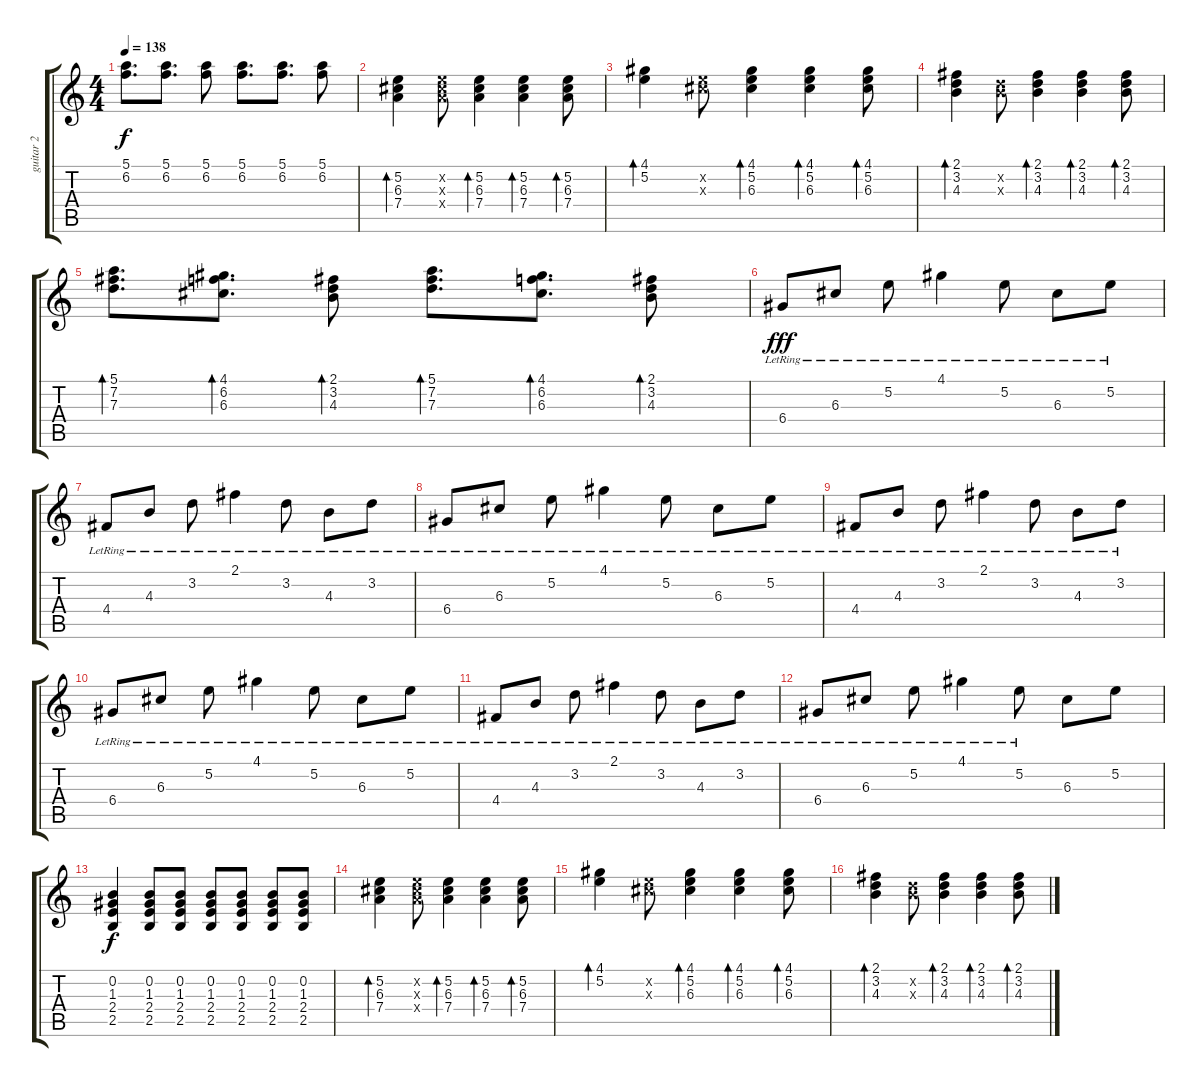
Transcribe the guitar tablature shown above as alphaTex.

\track ("guitar 2" "guitar 2") {instrument overdrivenguitar}
\staff {score tabs}
\tuning (E4 B3 G3 D3 A2 E2) {hide}
\ts (4 4)
\tempo 138
\clef g2
\ks c
(5.1 6.2).8{d dy f} (5.1 6.2).8{d} (5.1 6.2).8 (5.1 6.2).8{d} (5.1 6.2).8{d} (5.1 6.2).8 |
(5.2 6.3 7.4).4{bd 240} (5.2{x} 6.3{x} 7.4{x}).8 (5.2 6.3 7.4).4{bd 240} (5.2 6.3 7.4).4{bd 240} (5.2 6.3 7.4).8{bd 240} |
(4.1 5.2).4{bd 240} (5.2{x} 6.3{x}).8 (4.1 5.2 6.3).4{bd 240} (4.1 5.2 6.3).4{bd 240} (4.1 5.2 6.3).8{bd 240} |
(2.1 3.2 4.3).4{bd 240} (3.2{x} 4.3{x}).8 (2.1 3.2 4.3).4{bd 240} (2.1 3.2 4.3).4{bd 240} (2.1 3.2 4.3).8{bd 240} |
(5.1 7.2 7.3).8{d bd 240} (4.1 6.2 6.3).8{d bd 240} (2.1 3.2 4.3).8{bd 240} (5.1 7.2 7.3).8{d bd 240} (4.1 6.2 6.3).8{d bd 240} (2.1 3.2 4.3).8{bd 240} |
6.4{lr}.8{dy fff} 6.3{lr}.8 5.2{lr}.8 4.1{lr}.4 5.2{lr}.8 6.3{lr}.8 5.2{lr}.8 |
4.4{lr}.8 4.3{lr}.8 3.2{lr}.8 2.1{lr}.4 3.2{lr}.8 4.3{lr}.8 3.2{lr}.8 |
6.4{lr}.8 6.3{lr}.8 5.2{lr}.8 4.1{lr}.4 5.2{lr}.8 6.3{lr}.8 5.2{lr}.8 |
4.4{lr}.8 4.3{lr}.8 3.2{lr}.8 2.1{lr}.4 3.2{lr}.8 4.3{lr}.8 3.2{lr}.8 |
6.4{lr}.8 6.3{lr}.8 5.2{lr}.8 4.1{lr}.4 5.2{lr}.8 6.3{lr}.8 5.2{lr}.8 |
4.4{lr}.8 4.3{lr}.8 3.2{lr}.8 2.1{lr}.4 3.2{lr}.8 4.3{lr}.8 3.2{lr}.8 |
6.4{lr}.8 6.3{lr}.8 5.2{lr}.8 4.1{lr}.4 5.2{lr}.8 6.3.8 5.2.8 |
(0.2 1.3 2.4 2.5).4{dy f} (0.2 1.3 2.4 2.5).8 (0.2 1.3 2.4 2.5).8 (0.2 1.3 2.4 2.5).8 (0.2 1.3 2.4 2.5).8 (0.2 1.3 2.4 2.5).8 (0.2 1.3 2.4 2.5).8 |
(5.2 6.3 7.4).4{bd 240} (5.2{x} 6.3{x} 7.4{x}).8 (5.2 6.3 7.4).4{bd 240} (5.2 6.3 7.4).4{bd 240} (5.2 6.3 7.4).8{bd 240} |
(4.1 5.2).4{bd 240} (5.2{x} 6.3{x}).8 (4.1 5.2 6.3).4{bd 240} (4.1 5.2 6.3).4{bd 240} (4.1 5.2 6.3).8{bd 240} |
(2.1 3.2 4.3).4{bd 240} (3.2{x} 4.3{x}).8 (2.1 3.2 4.3).4{bd 240} (2.1 3.2 4.3).4{bd 240} (2.1 3.2 4.3).8{bd 240}
